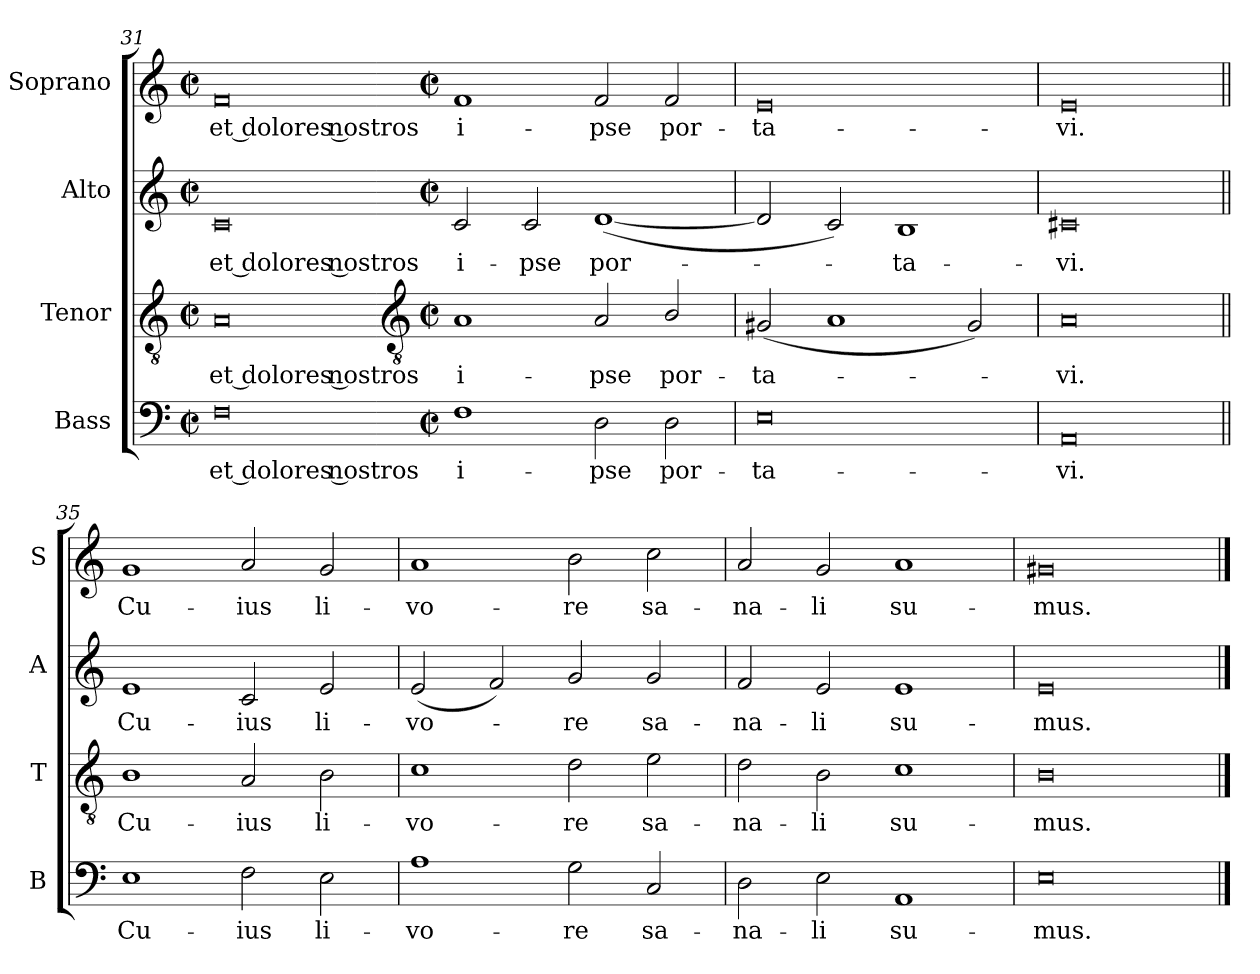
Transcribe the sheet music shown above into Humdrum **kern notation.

**kern	**text	**kern	**text	**kern	**text	**kern	**text
*part4	*part4	*part3	*part3	*part2	*part2	*part1	*part1
*staff4	*staff4	*staff3	*staff3	*staff2	*staff2	*staff1	*staff1
*I"Bass	*	*I"Tenor	*	*I"Alto	*	*I"Soprano	*
*I'B	*	*I'T	*	*I'A	*	*I'S	*
*clefF4	*	*clefGv2	*	*clefG2	*	*clefG2	*
*k[]	*	*k[]	*	*k[]	*	*k[]	*
*C:	*	*C:	*	*C:	*	*C:	*
*M4/2	*	*M4/2	*	*M4/2	*	*M4/2	*
*met(c|)	*	*met(c|)	*	*met(c|)	*	*met(c|)	*
=31	=31	=31	=31	=31	=31	=31	=31
!	!LO:LY:b	!	!LO:LY:b	!	!LO:LY:b	!	!LO:LY:b
0F	et dolores nostros	0A	et dolores nostros	0c	et dolores nostros	0f	et dolores nostros
!!LO:LB:g=z
=32-	=32-	=32-	=32-	=32-	=32-	=32-	=32-
*	*	*clefGv2	*	*	*	*	*
*M4/2	*	*M4/2	*	*M4/2	*	*M4/2	*
*met(c|)	*	*met(c|)	*	*met(c|)	*	*met(c|)	*
!	!LO:LY:b	!	!LO:LY:b	!	!LO:LY:b	!	!LO:LY:b
1F	i-	1A	i-	2c	i-	1f	i-
!	!	!	!	!	!LO:LY:b	!	!
.	.	.	.	2c	-pse	.	.
!	!LO:LY:b	!	!LO:LY:b	!	!LO:LY:b	!	!LO:LY:b
2D	-pse	2A	-pse	(<[1d	por-	2f	-pse
!	!LO:LY:b	!	!LO:LY:b	!	!	!	!LO:LY:b
2D	por-	2B/	por-	.	.	2f	por-
=33	=33	=33	=33	=33	=33	=33	=33
!	!LO:LY:b	!	!LO:LY:b	!	!	!	!LO:LY:b
0E	-ta-	(<2G#X	-ta-	2d]	.	0e	-ta-
.	.	1A	.	2c)	.	.	.
!	!	!	!	!	!LO:LY:b	!	!
.	.	.	.	1B	ta-	.	.
.	.	2G#)	.	.	.	.	.
=34	=34	=34	=34	=34	=34	=34	=34
!	!LO:LY:b	!	!LO:LY:b	!	!LO:LY:b	!	!LO:LY:b
0AA	-vi.	0A	vi.	0c#X	-vi.	0e	-vi.
=35||	=35||	=35||	=35||	=35||	=35||	=35||	=35||
!	!LO:LY:b	!	!LO:LY:b	!	!LO:LY:b	!	!LO:LY:b
1E	Cu-	1B	Cu-	1e	Cu-	1g	Cu-
!	!LO:LY:b	!	!LO:LY:b	!	!LO:LY:b	!	!LO:LY:b
2F	-ius	2A	-ius	2c	-ius	2a	-ius
!	!LO:LY:b	!	!LO:LY:b	!	!LO:LY:b	!	!LO:LY:b
2E	li-	2B	li-	2e	li-	2g	li-
=36	=36	=36	=36	=36	=36	=36	=36
!	!LO:LY:b	!	!LO:LY:b	!	!LO:LY:b	!	!LO:LY:b
1A	-vo-	1c	-vo-	(<2e	-vo-	1a	-vo-
.	.	.	.	2f)	.	.	.
!	!LO:LY:b	!	!LO:LY:b	!	!LO:LY:b	!	!LO:LY:b
2G	-re	2d	-re	2g	re	2b	-re
!	!LO:LY:b	!	!LO:LY:b	!	!LO:LY:b	!	!LO:LY:b
2C	sa-	2e	sa-	2g	sa-	2cc	sa-
=37	=37	=37	=37	=37	=37	=37	=37
!	!LO:LY:b	!	!LO:LY:b	!	!LO:LY:b	!	!LO:LY:b
2D	-na-	2d	-na-	2f	-na-	2a	-na-
!	!LO:LY:b	!	!LO:LY:b	!	!LO:LY:b	!	!LO:LY:b
2E	-li	2B	-li	2e	-li	2g	-li
!	!LO:LY:b	!	!LO:LY:b	!	!LO:LY:b	!	!LO:LY:b
1AA	su-	1c	su-	1e	su-	1a	su-
=38	=38	=38	=38	=38	=38	=38	=38
!	!LO:LY:b	!	!LO:LY:b	!	!LO:LY:b	!	!LO:LY:b
0E	-mus.	0B	-mus.	0e	-mus.	0g#X	-mus.
==	==	==	==	==	==	==	==
*-	*-	*-	*-	*-	*-	*-	*-
